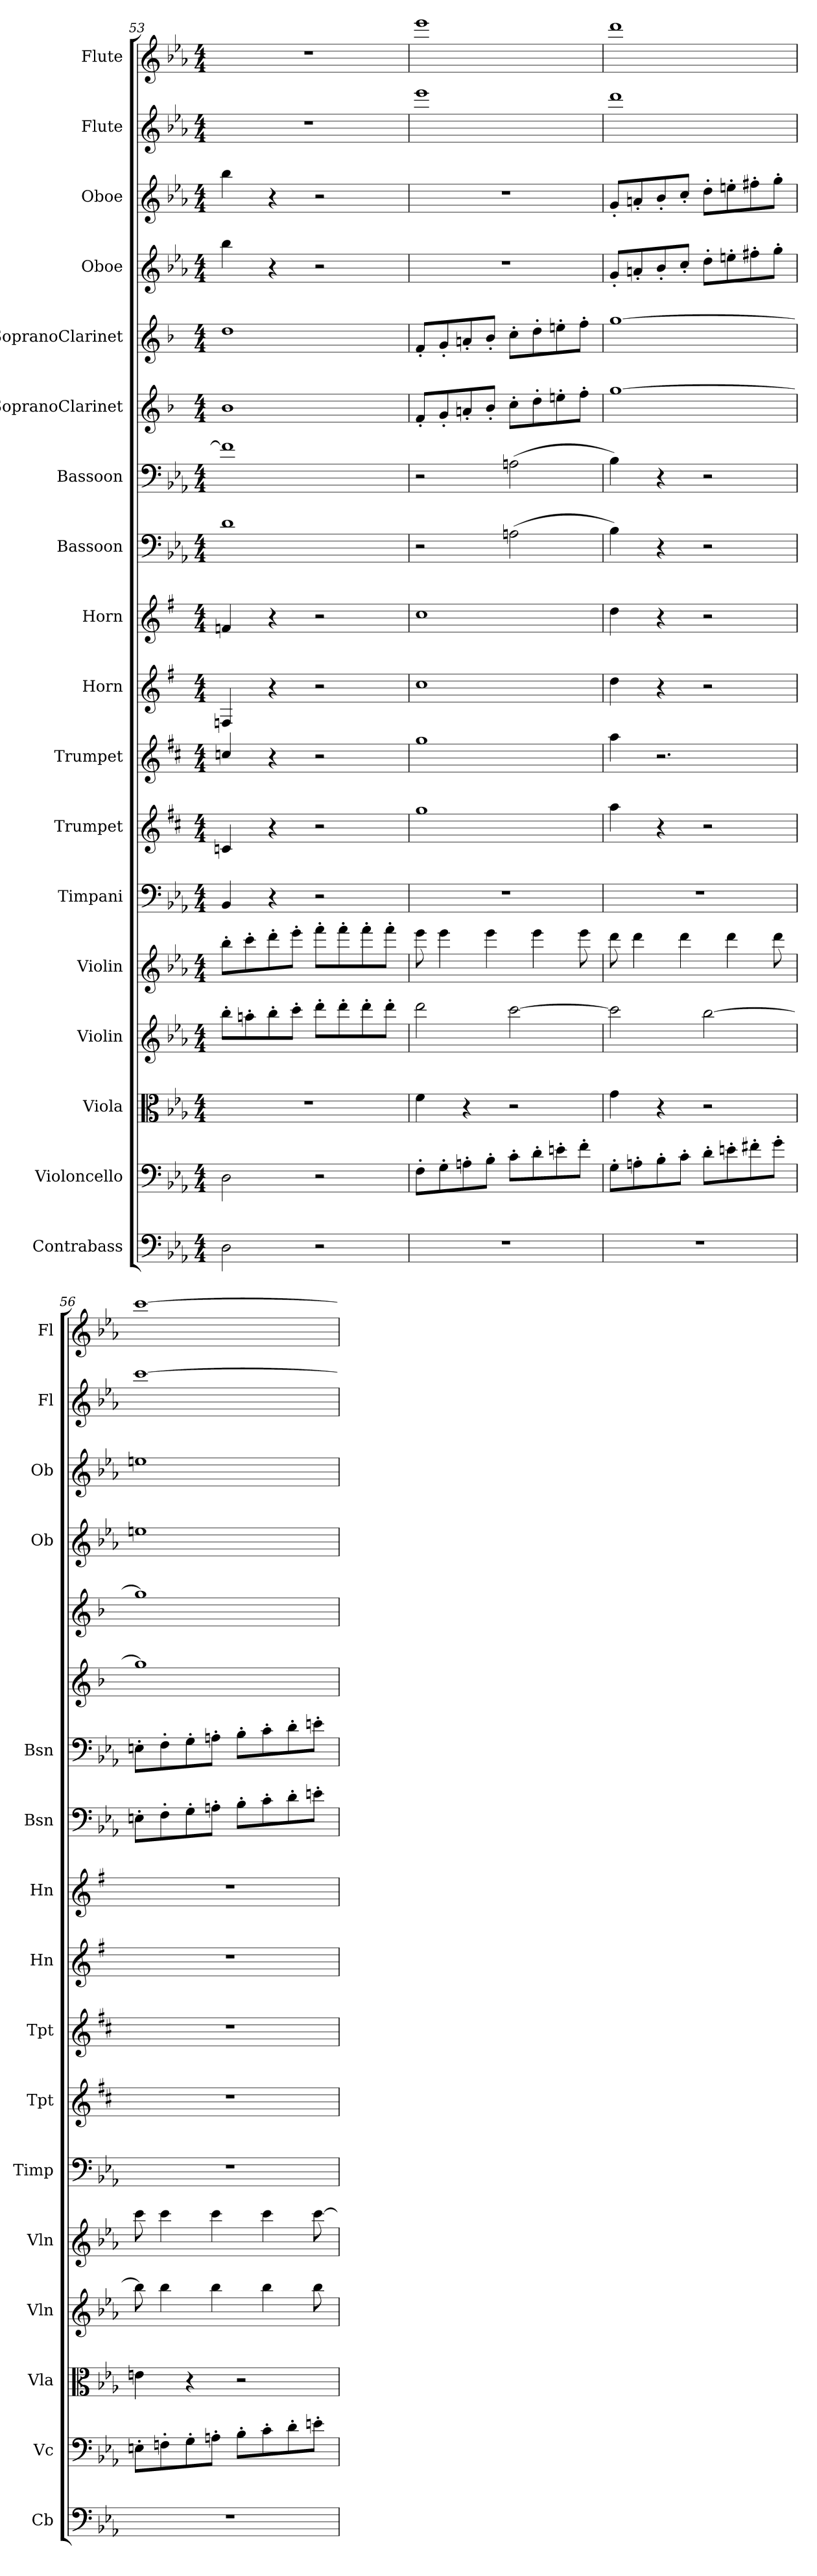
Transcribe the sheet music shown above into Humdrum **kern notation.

**kern	**kern	**kern	**kern	**kern	**kern	**kern	**kern	**kern	**kern	**kern	**kern	**kern	**kern	**kern	**kern	**kern	**kern
*part18	*part17	*part16	*part15	*part14	*part13	*part12	*part11	*part10	*part9	*part8	*part7	*part6	*part5	*part4	*part3	*part2	*part1
*staff18	*staff17	*staff16	*staff15	*staff14	*staff13	*staff12	*staff11	*staff10	*staff9	*staff8	*staff7	*staff6	*staff5	*staff4	*staff3	*staff2	*staff1
*I"Contrabass	*I"Violoncello	*I"Viola	*I"Violin	*I"Violin	*I"Timpani	*I"Trumpet	*I"Trumpet	*I"Horn	*I"Horn	*I"Bassoon	*I"Bassoon	*I"SopranoClarinet	*I"SopranoClarinet	*I"Oboe	*I"Oboe	*I"Flute	*I"Flute
*I'Cb	*I'Vc	*I'Vla	*I'Vln	*I'Vln	*I'Timp	*I'Tpt	*I'Tpt	*I'Hn	*I'Hn	*I'Bsn	*I'Bsn	*	*	*I'Ob	*I'Ob	*I'Fl	*I'Fl
*clefF4	*clefF4	*clefC3	*clefG2	*clefG2	*clefF4	*clefG2	*clefG2	*clefG2	*clefG2	*clefF4	*clefF4	*clefG2	*clefG2	*clefG2	*clefG2	*clefG2	*clefG2
*ITrd7c12	*	*	*	*	*	*ITrd1c2	*ITrd1c2	*ITrd4c7	*ITrd4c7	*	*	*	*	*	*	*	*
*k[b-e-a-]	*k[b-e-a-]	*k[b-e-a-]	*k[b-e-a-]	*k[b-e-a-]	*k[b-e-a-]	*k[]	*k[]	*k[]	*k[]	*k[b-e-a-]	*k[b-e-a-]	*k[b-]	*k[b-]	*k[b-e-a-]	*k[b-e-a-]	*k[b-e-a-]	*k[b-e-a-]
*M4/4	*M4/4	*M4/4	*M4/4	*M4/4	*M4/4	*M4/4	*M4/4	*M4/4	*M4/4	*M4/4	*M4/4	*M4/4	*M4/4	*M4/4	*M4/4	*M4/4	*M4/4
=53	=53	=53	=53	=53	=53	=53	=53	=53	=53	=53	=53	=53	=53	=53	=53	=53	=53
2DD\	2D\	1r	8bb-'\L	8bb-'\L	4BB-/	4B-X/	4b-X/	4BB-X/	4B-X/	1d	1f]	1b-	1dd	4bb-\	4bb-\	1r	1r
.	.	.	8aan'\	8ccc'\	.	.	.	.	.	.	.	.	.	.	.	.	.
.	.	.	8bb-'\	8ddd'\	4r	4r	4r	4r	4r	.	.	.	.	4r	4r	.	.
.	.	.	8ccc'\J	8eee-'\J	.	.	.	.	.	.	.	.	.	.	.	.	.
2r	2r	.	8ddd'\L	8fff'\L	2r	2r	2r	2r	2r	.	.	.	.	2r	2r	.	.
.	.	.	8ddd'\	8fff'\	.	.	.	.	.	.	.	.	.	.	.	.	.
.	.	.	8ddd'\	8fff'\	.	.	.	.	.	.	.	.	.	.	.	.	.
.	.	.	8ddd'\J	8fff'\J	.	.	.	.	.	.	.	.	.	.	.	.	.
=54	=54	=54	=54	=54	=54	=54	=54	=54	=54	=54	=54	=54	=54	=54	=54	=54	=54
1r	8F'\L	4f\	2ddd\	8eee-\	1r	1ff	1ff	1f	1f	2r	2r	8f'/L	8f'/L	1r	1r	1eee-	1eee-
.	8G'\	.	.	4eee-\	.	.	.	.	.	.	.	8g'/	8g'/	.	.	.	.
.	8An'\	4r	.	.	.	.	.	.	.	.	.	8an'/	8an'/	.	.	.	.
.	8B-'\J	.	.	4eee-\	.	.	.	.	.	.	.	8b-'/J	8b-'/J	.	.	.	.
.	8c'\L	2r	[2ccc\	.	.	.	.	.	.	(>2An\	(>2An\	8cc'\L	8cc'\L	.	.	.	.
.	8d'\	.	.	4eee-\	.	.	.	.	.	.	.	8dd'\	8dd'\	.	.	.	.
.	8en'\	.	.	.	.	.	.	.	.	.	.	8een'\	8een'\	.	.	.	.
.	8f'\J	.	.	8eee-\	.	.	.	.	.	.	.	8ff'\J	8ff'\J	.	.	.	.
=55	=55	=55	=55	=55	=55	=55	=55	=55	=55	=55	=55	=55	=55	=55	=55	=55	=55
1r	8G'\L	4g\	2ccc\]	8ddd\	1r	4gg\	4gg\	4g\	4g\	4B-\)	4B-\)	[1gg	[1gg	8g'/L	8g'/L	1ddd	1ddd
.	8An'\	.	.	4ddd\	.	.	.	.	.	.	.	.	.	8an'/	8an'/	.	.
.	8B-'\	4r	.	.	.	4r	2.r	4r	4r	4r	4r	.	.	8b-'/	8b-'/	.	.
.	8c'\J	.	.	4ddd\	.	.	.	.	.	.	.	.	.	8cc'/J	8cc'/J	.	.
.	8d'\L	2r	[2bb-\	.	.	2r	.	2r	2r	2r	2r	.	.	8dd'\L	8dd'\L	.	.
.	8en'\	.	.	4ddd\	.	.	.	.	.	.	.	.	.	8een'\	8een'\	.	.
.	8f#X'\	.	.	.	.	.	.	.	.	.	.	.	.	8ff#X'\	8ff#X'\	.	.
.	8g'\J	.	.	8ddd\	.	.	.	.	.	.	.	.	.	8gg'\J	8gg'\J	.	.
=56	=56	=56	=56	=56	=56	=56	=56	=56	=56	=56	=56	=56	=56	=56	=56	=56	=56
1r	8En'\L	4en\	8bb-\]	8ccc\	1r	1r	1r	1r	1r	8En'\L	8En'\L	1gg]	1gg]	1een	1een	[1ccc	[1ccc
.	8Fn'\	.	4bb-\	4ccc\	.	.	.	.	.	8F'\	8F'\	.	.	.	.	.	.
.	8G'\	4r	.	.	.	.	.	.	.	8G'\	8G'\	.	.	.	.	.	.
.	8An'\J	.	4bb-\	4ccc\	.	.	.	.	.	8An'\J	8An'\J	.	.	.	.	.	.
.	8B-'\L	2r	.	.	.	.	.	.	.	8B-'\L	8B-'\L	.	.	.	.	.	.
.	8c'\	.	4bb-\	4ccc\	.	.	.	.	.	8c'\	8c'\	.	.	.	.	.	.
.	8d'\	.	.	.	.	.	.	.	.	8d'\	8d'\	.	.	.	.	.	.
.	8en'\J	.	8bb-\	[8ccc\	.	.	.	.	.	8en'\J	8en'\J	.	.	.	.	.	.
=	=	=	=	=	=	=	=	=	=	=	=	=	=	=	=	=	=
*-	*-	*-	*-	*-	*-	*-	*-	*-	*-	*-	*-	*-	*-	*-	*-	*-	*-
